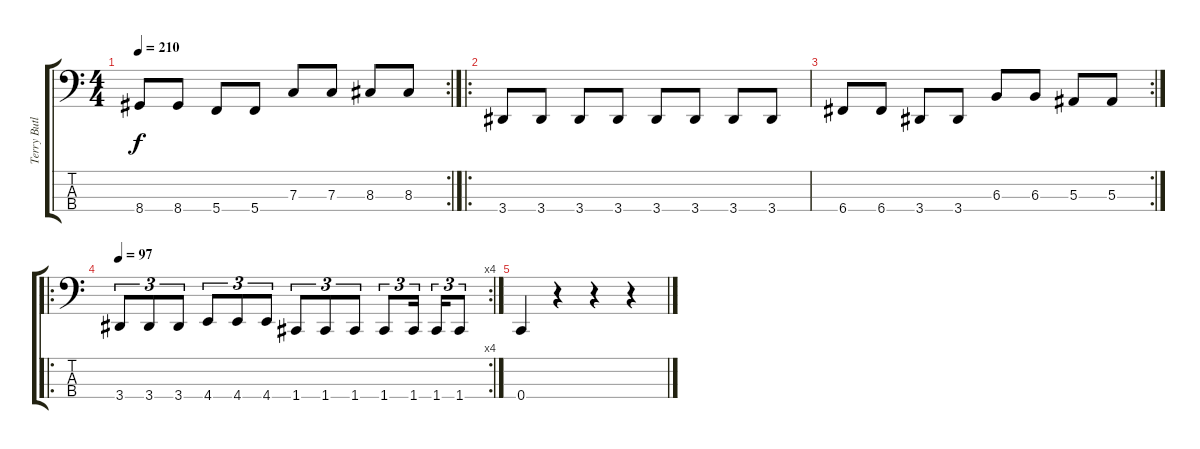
\track ("Terry Butler" "Terry Butl") {instrument electricbassfinger}
\staff {score tabs}
\tuning (Eb2 Bb1 F1 C1) {hide}
\rc 2
\ts (4 4)
\tempo 210
\clef f4
\ks c
8.4.8{dy f} 8.4.8 5.4.8 5.4.8 7.3.8 7.3.8 8.3.8 8.3.8 |
\ro
3.4.8 3.4.8 3.4.8 3.4.8 3.4.8 3.4.8 3.4.8 3.4.8 |
\rc 2
6.4.8 6.4.8 3.4.8 3.4.8 6.3.8 6.3.8 5.3.8 5.3.8 |
\ro
\rc 4
\tempo 97
3.4.8{tu (3 2)} 3.4.8{tu (3 2)} 3.4.8{tu (3 2)} 4.4.8{tu (3 2)} 4.4.8{tu (3 2)} 4.4.8{tu (3 2)} 1.4.8{tu (3 2)} 1.4.8{tu (3 2)} 1.4.8{tu (3 2)} 1.4.8{tu (3 2)} 1.4.16{tu (3 2)} 1.4.16{tu (3 2)} 1.4.8{tu (3 2)} |
0.4.4 r.4 r.4 r.4
